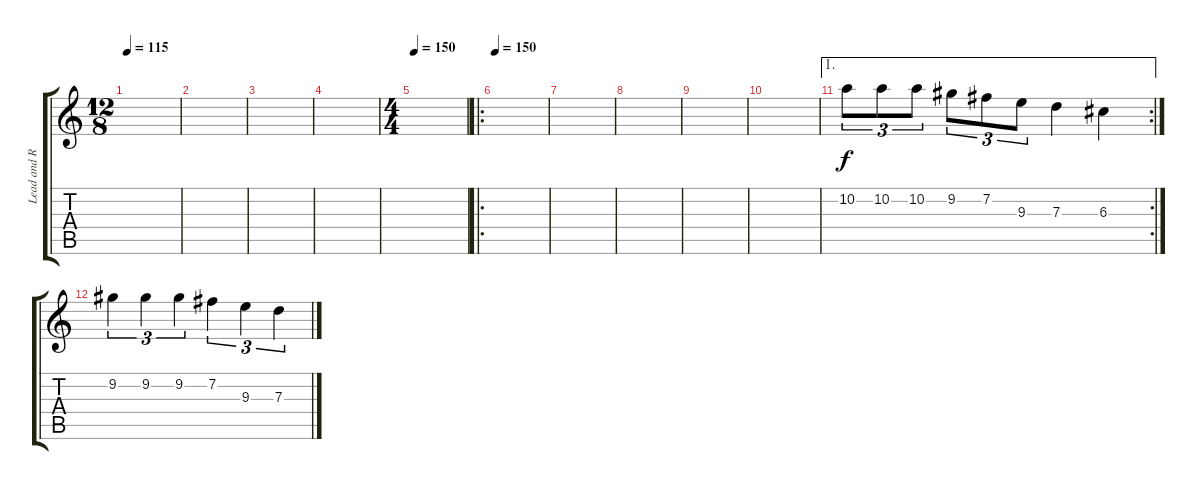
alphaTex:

\track ("Lead and Rhythm Guitars" "Lead and R") {instrument overdrivenguitar}
\staff {score tabs}
\tuning (E4 B3 G3 D3 A2 E2) {hide}
\ts (12 8)
\tempo 115
\clef g2
\ks c
|
|
|
|
\ts (4 4)
\tempo 150
|
\ro
\tempo 150
|
|
|
|
|
\ae 1
\rc 2
10.2.8{tu (3 2)} 10.2.8{tu (3 2)} 10.2.8{tu (3 2)} 9.2.8{tu (3 2)} 7.2.8{tu (3 2)} 9.3.8{tu (3 2)} 7.3.4 6.3.4 |
9.2.4{tu (3 2)} 9.2.4{tu (3 2)} 9.2.4{tu (3 2)} 7.2.4{tu (3 2)} 9.3.4{tu (3 2)} 7.3.4{tu (3 2)}
